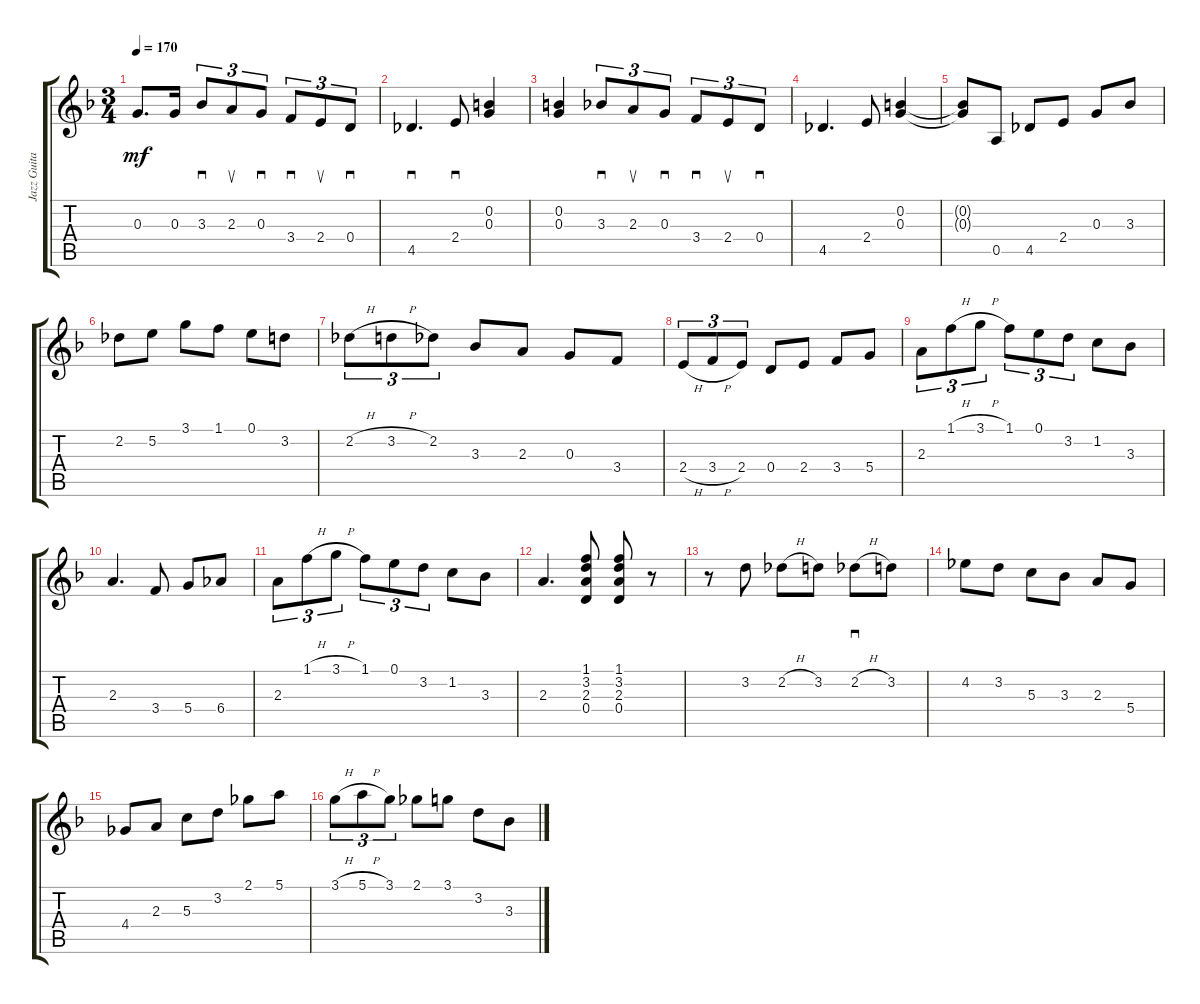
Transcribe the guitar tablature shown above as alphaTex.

\track ("Jazz Guitar" "Jazz Guita") {instrument electricguitarjazz}
\staff {score tabs}
\tuning (E4 B3 G3 D3 A2 E2) {hide}
\ts (3 4)
\tempo 170
\clef g2
\ks f
0.3.8{d dy mf} 0.3.16 3.3.8{sd tu (3 2)} 2.3.8{su tu (3 2)} 0.3.8{sd tu (3 2)} 3.4.8{sd tu (3 2)} 2.4.8{su tu (3 2)} 0.4.8{sd tu (3 2)} |
4.5.4{d sd} 2.4.8{sd} (0.2 0.3).4 |
(0.2 0.3).4 3.3.8{sd tu (3 2)} 2.3.8{su tu (3 2)} 0.3.8{sd tu (3 2)} 3.4.8{sd tu (3 2)} 2.4.8{su tu (3 2)} 0.4.8{sd tu (3 2)} |
4.5.4{d} 2.4.8 (0.2 0.3).4 |
(0.2{t} 0.3{t}).8 0.5.8 4.5.8 2.4.8 0.3.8 3.3.8 |
2.2.8 5.2.8 3.1.8 1.1.8 0.1.8 3.2.8 |
2.2{h}.8{tu (3 2)} 3.2{h}.8{tu (3 2)} 2.2.8{tu (3 2)} 3.3.8 2.3.8 0.3.8 3.4.8 |
2.4{h}.8{tu (3 2)} 3.4{h}.8{tu (3 2)} 2.4.8{tu (3 2)} 0.4.8 2.4.8 3.4.8 5.4.8 |
2.3.8{tu (3 2)} 1.1{h}.8{tu (3 2)} 3.1{h}.8{tu (3 2)} 1.1.8{tu (3 2)} 0.1.8{tu (3 2)} 3.2.8{tu (3 2)} 1.2.8 3.3.8 |
2.3.4{d} 3.4.8 5.4.8 6.4.8 |
2.3.8{tu (3 2)} 1.1{h}.8{tu (3 2)} 3.1{h}.8{tu (3 2)} 1.1.8{tu (3 2)} 0.1.8{tu (3 2)} 3.2.8{tu (3 2)} 1.2.8 3.3.8 |
2.3.4{d} (1.1 3.2 2.3 0.4).8 (1.1 3.2 2.3 0.4).8 r.8 |
r.8 3.2.8 2.2{h}.8 3.2.8 2.2{h}.8{sd} 3.2.8 |
4.2.8 3.2.8 5.3.8 3.3.8 2.3.8 5.4.8 |
4.4.8 2.3.8 5.3.8 3.2.8 2.1.8 5.1.8 |
3.1{h}.8{tu (3 2)} 5.1{h}.8{tu (3 2)} 3.1.8{tu (3 2)} 2.1.8 3.1.8 3.2.8 3.3.8
